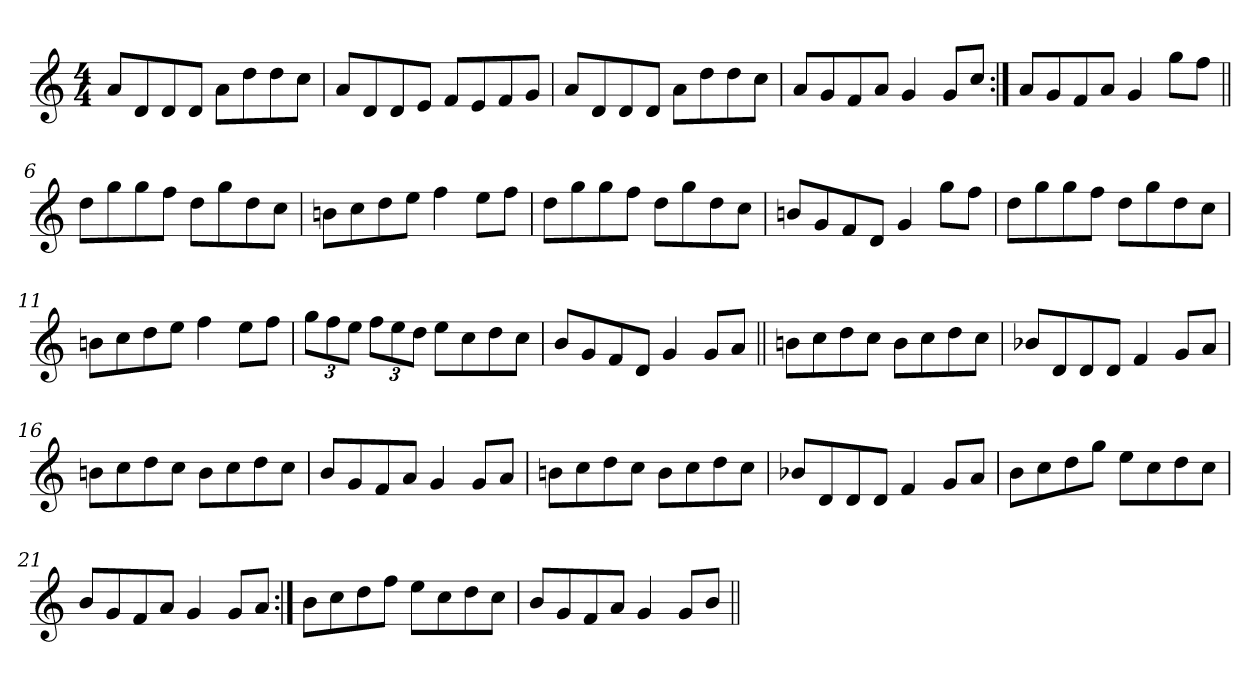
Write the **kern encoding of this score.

**kern
*part1
*staff1
*clefG2
*k[]
*M4/4
=1
8a/L
8d/
8d/
8d/J
8a\L
8dd\
8dd\
8cc\J
=2
8a/L
8d/
8d/
8e/J
8f/L
8e/
8f/
8g/J
=3
8a/L
8d/
8d/
8d/J
8a\L
8dd\
8dd\
8cc\J
=4
8a/L
8g/
8f/
8a/J
4g/
8g/L
8cc/J
=5:|!
8a/L
8g/
8f/
8a/J
4g/
8gg\L
8ff\J
!!LO:LB:g=z
=6||
8dd\L
8gg\
8gg\
8ff\J
8dd\L
8gg\
8dd\
8cc\J
=7
8bn\L
8cc\
8dd\
8ee\J
4ff\
8ee\L
8ff\J
=8
8dd\L
8gg\
8gg\
8ff\J
8dd\L
8gg\
8dd\
8cc\J
=9
8bn/L
8g/
8f/
8d/J
4g/
8gg\L
8ff\J
=10
8dd\L
8gg\
8gg\
8ff\J
8dd\L
8gg\
8dd\
8cc\J
=11
8bn\L
8cc\
8dd\
8ee\J
4ff\
8ee\L
8ff\J
!!LO:LB:g=z
=12
*Xbrackettup
12gg\L
12ff\
12ee\J
12ff\L
12ee\
12dd\J
8ee\L
8cc\
8dd\
8cc\J
=13
8b/L
8g/
8f/
8d/J
4g/
8g/L
8a/J
=14||
8bn\L
8cc\
8dd\
8cc\J
8b\L
8cc\
8dd\
8cc\J
=15
8b-X/L
8d/
8d/
8d/J
4f/
8g/L
8a/J
=16
8bn\L
8cc\
8dd\
8cc\J
8b\L
8cc\
8dd\
8cc\J
=17
8b/L
8g/
8f/
8a/J
4g/
8g/L
8a/J
!!LO:LB:g=z
=18
8bn\L
8cc\
8dd\
8cc\J
8b\L
8cc\
8dd\
8cc\J
=19
8b-X/L
8d/
8d/
8d/J
4f/
8g/L
8a/J
=20
8b\L
8cc\
8dd\
8gg\J
8ee\L
8cc\
8dd\
8cc\J
=21
8b/L
8g/
8f/
8a/J
4g/
8g/L
8a/J
=22:|!
8b\L
8cc\
8dd\
8ff\J
8ee\L
8cc\
8dd\
8cc\J
=23
8b/L
8g/
8f/
8a/J
4g/
8g/L
8b/J
=||
*-
